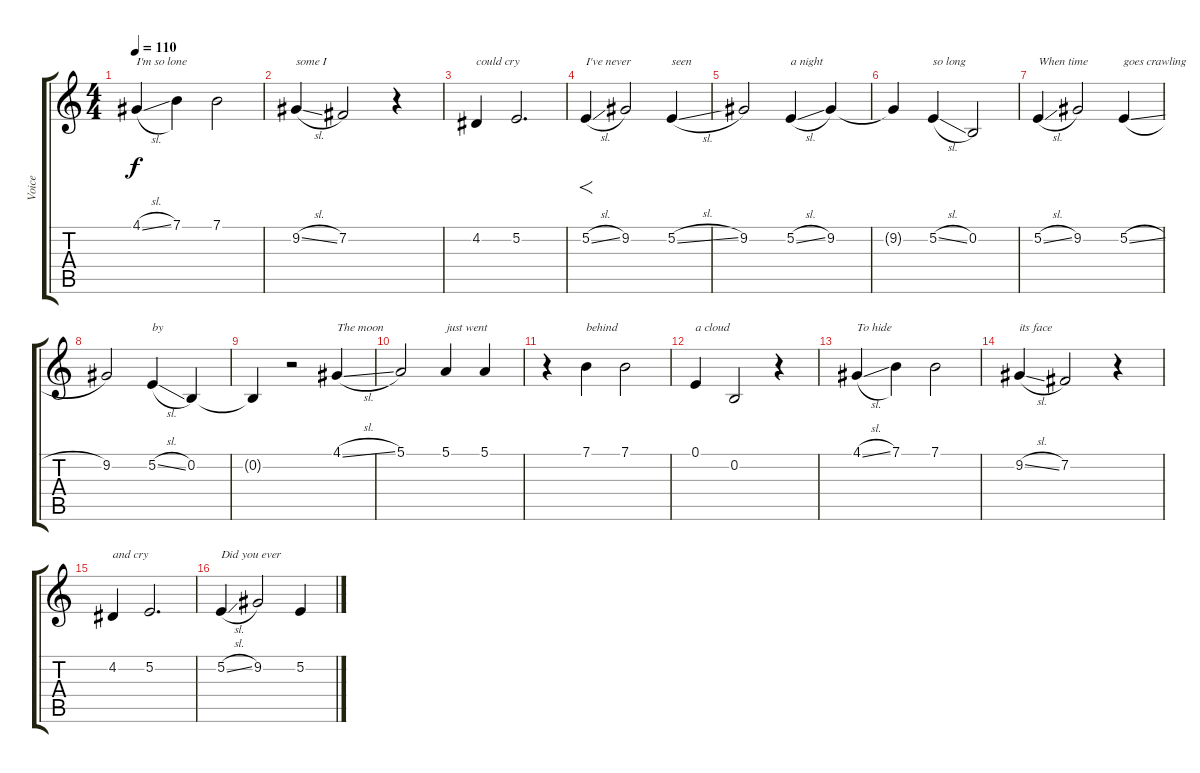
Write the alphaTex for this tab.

\track ("Voice" "Voice") {instrument bagpipe}
\staff {score tabs}
\tuning (E4 B3 G3 D3 A2 E2) {hide}
\ts (4 4)
\tempo 110
\clef g2
\ks c
4.1{sl}.4{txt "I'm so lone" dy f} 7.1.4 7.1.2 |
9.2{sl}.4{txt "some I"} 7.2.2 r.4 |
4.2.4{txt "could cry"} 5.2.2{d} |
5.2{sl}.4{f txt "I've never"} 9.2.2 5.2{sl}.4{txt "seen"} |
9.2.2 5.2{sl}.4{txt "a night"} 9.2.4 |
9.2{t}.4 5.2{sl}.4{txt "so long"} 0.2.2 |
5.2{sl}.4{txt "When time"} 9.2.2 5.2{sl}.4{txt "goes crawling"} |
9.2.2 5.2{sl}.4{txt "by"} 0.2.4 |
0.2{t}.4 r.2 4.1{sl}.4{txt "The moon "} |
5.1.2 5.1.4{txt "just went"} 5.1.4 |
r.4 7.1.4{txt "behind "} 7.1.2 |
0.1.4{txt "a cloud"} 0.2.2 r.4 |
4.1{sl}.4{txt "To hide"} 7.1.4 7.1.2 |
9.2{sl}.4{txt "its face"} 7.2.2 r.4 |
4.2.4{txt "and cry"} 5.2.2{d} |
5.2{sl}.4{txt "Did you ever"} 9.2.2 5.2{sl}.4
